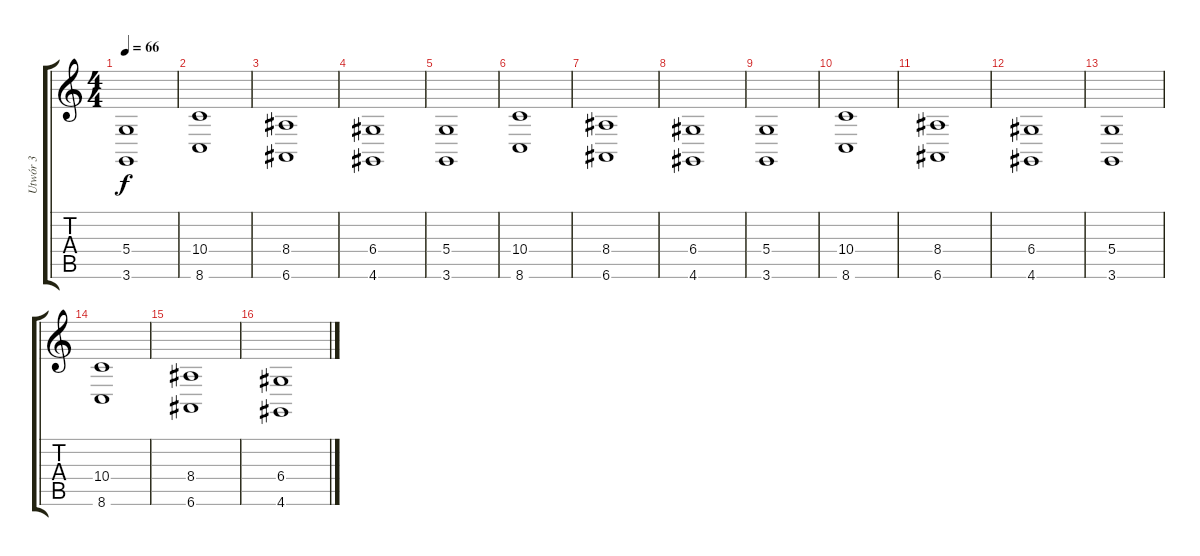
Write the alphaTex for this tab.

\track ("Utwór 3" "Utwór 3") {instrument stringensemble2}
\staff {score tabs}
\tuning (E4 B3 G3 D3 A2 E2) {hide}
\ts (4 4)
\tempo 66
\clef g2
\ks c
(5.4 3.6).1{dy f} |
(10.4 8.6).1 |
(8.4 6.6).1 |
(6.4 4.6).1 |
(5.4 3.6).1 |
(10.4 8.6).1 |
(8.4 6.6).1 |
(6.4 4.6).1 |
(5.4 3.6).1 |
(10.4 8.6).1 |
(8.4 6.6).1 |
(6.4 4.6).1 |
(5.4 3.6).1 |
(10.4 8.6).1 |
(8.4 6.6).1 |
(6.4 4.6).1
